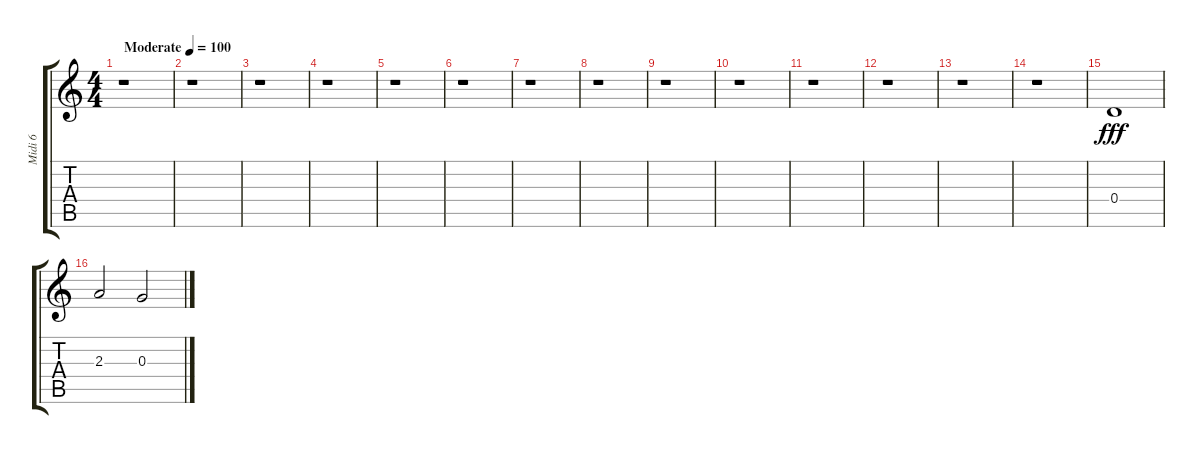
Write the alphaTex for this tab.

\track ("Midi 6" "Midi 6") {instrument electricguitarmuted}
\staff {score tabs}
\tuning (E4 B3 G3 D3 A2 E2) {hide}
\ts (4 4)
\tempo (100 "Moderate")
\clef g2
\ks c
r.1{dy fff instrument electricguitarmuted} |
r.1 |
r.1 |
r.1 |
r.1 |
r.1 |
r.1 |
r.1 |
r.1 |
r.1 |
r.1 |
r.1 |
r.1 |
r.1 |
0.4.1 |
2.3.2 0.3.2
